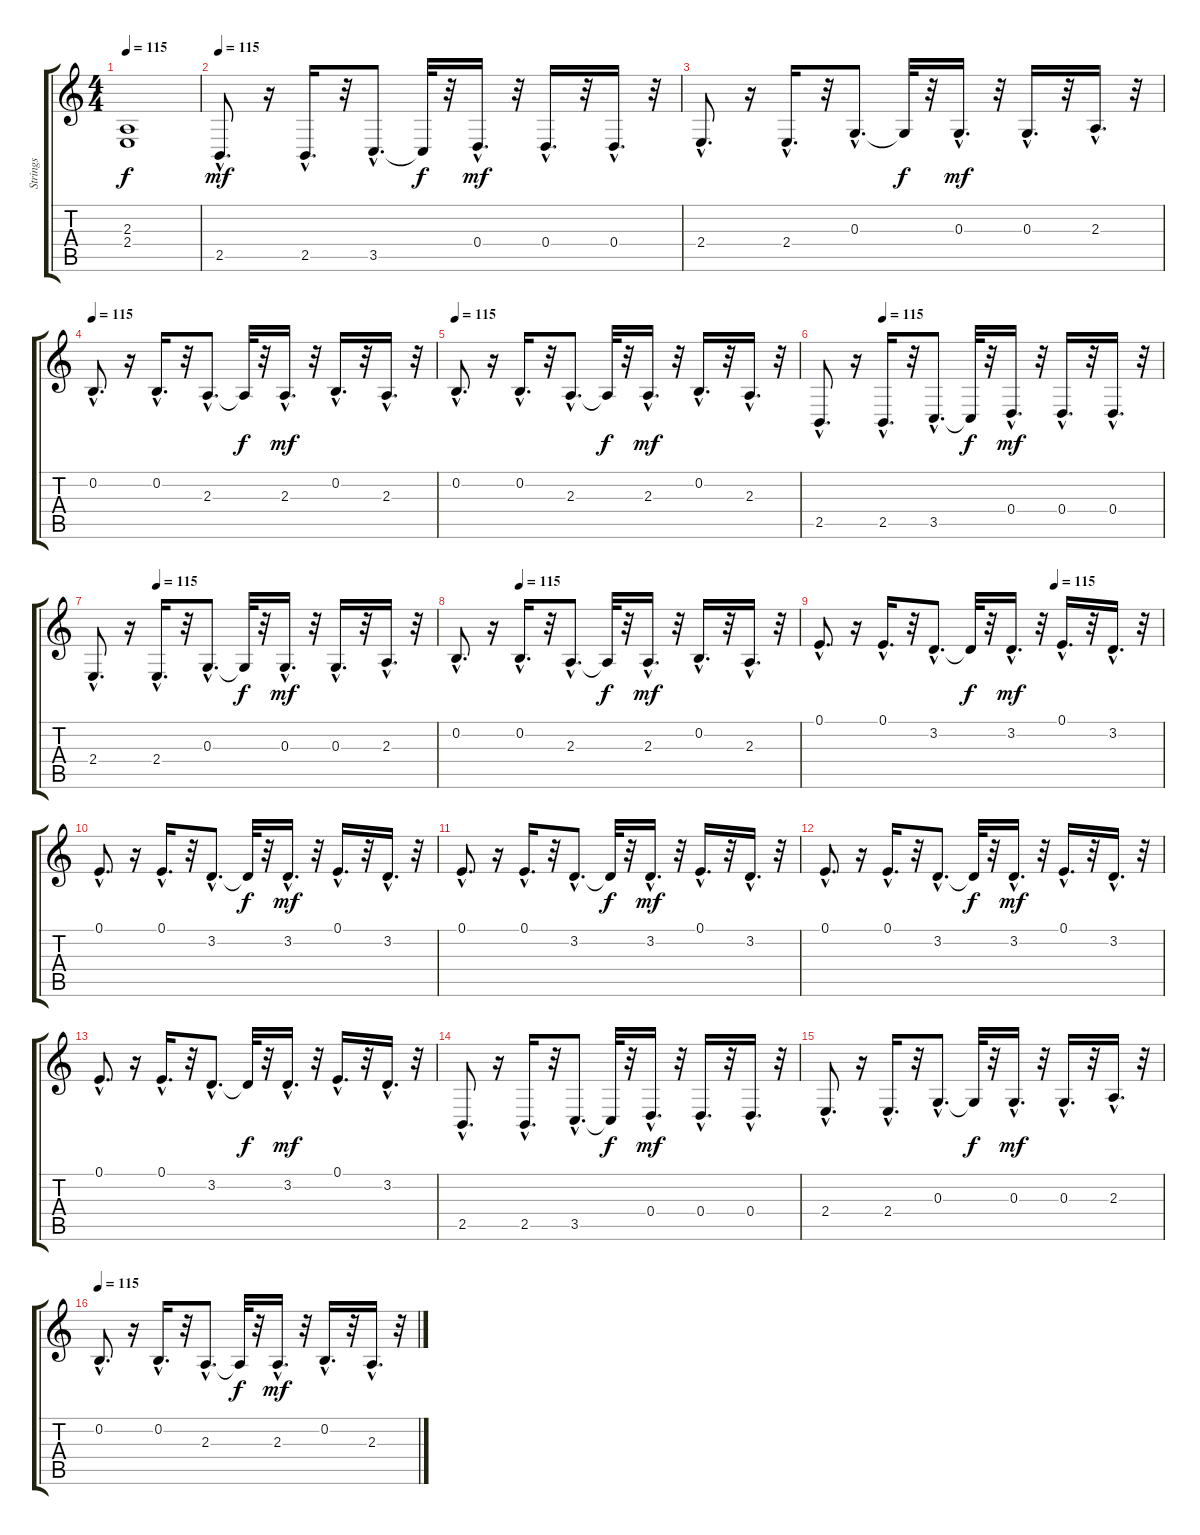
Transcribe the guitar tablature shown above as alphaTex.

\track ("Strings" "Strings") {instrument stringensemble1}
\staff {score tabs}
\tuning (E4 B3 G3 D3 A2 E2) {hide}
\ts (4 4)
\tempo 115
\clef g2
\ks c
(2.3{t} 2.4{t}).1{dy f} |
\tempo 115
2.5{hac}.8{d dy mf} r.16 2.5{hac}.16{d} r.32 3.5{hac}.8{d} 3.5{t}.32{dy f} r.32 0.4{hac}.16{d dy mf} r.32 0.4{hac}.16{d} r.32 0.4{hac}.16{d} r.32 |
2.4{hac}.8{d} r.16 2.4{hac}.16{d} r.32 0.3{hac}.8{d} 0.3{t}.32{dy f} r.32 0.3{hac}.16{d dy mf} r.32 0.3{hac}.16{d} r.32 2.3{hac}.16{d} r.32 |
\tempo 115
0.2{hac}.8{d} r.16 0.2{hac}.16{d} r.32 2.3{hac}.8{d} 2.3{t}.32{dy f} r.32 2.3{hac}.16{d dy mf} r.32 0.2{hac}.16{d} r.32 2.3{hac}.16{d} r.32 |
\tempo 115
0.2{hac}.8{d} r.16 0.2{hac}.16{d} r.32 2.3{hac}.8{d} 2.3{t}.32{dy f} r.32 2.3{hac}.16{d dy mf} r.32 0.2{hac}.16{d} r.32 2.3{hac}.16{d} r.32 |
\tempo (115 0.1875)
2.5{hac}.8{d} r.16 2.5{hac}.16{d} r.32 3.5{hac}.8{d} 3.5{t}.32{dy f} r.32 0.4{hac}.16{d dy mf} r.32 0.4{hac}.16{d} r.32 0.4{hac}.16{d} r.32 |
\tempo (115 0.1875)
2.4{hac}.8{d} r.16 2.4{hac}.16{d} r.32 0.3{hac}.8{d} 0.3{t}.32{dy f} r.32 0.3{hac}.16{d dy mf} r.32 0.3{hac}.16{d} r.32 2.3{hac}.16{d} r.32 |
\tempo (115 0.1875)
0.2{hac}.8{d} r.16 0.2{hac}.16{d} r.32 2.3{hac}.8{d} 2.3{t}.32{dy f} r.32 2.3{hac}.16{d dy mf} r.32 0.2{hac}.16{d} r.32 2.3{hac}.16{d} r.32 |
\tempo (115 0.6875)
0.1{hac}.8{d} r.16 0.1{hac}.16{d} r.32 3.2{hac}.8{d} 3.2{t}.32{dy f} r.32 3.2{hac}.16{d dy mf} r.32 0.1{hac}.16{d} r.32 3.2{hac}.16{d} r.32 |
0.1{hac}.8{d} r.16 0.1{hac}.16{d} r.32 3.2{hac}.8{d} 3.2{t}.32{dy f} r.32 3.2{hac}.16{d dy mf} r.32 0.1{hac}.16{d} r.32 3.2{hac}.16{d} r.32 |
0.1{hac}.8{d} r.16 0.1{hac}.16{d} r.32 3.2{hac}.8{d} 3.2{t}.32{dy f} r.32 3.2{hac}.16{d dy mf} r.32 0.1{hac}.16{d} r.32 3.2{hac}.16{d} r.32 |
0.1{hac}.8{d} r.16 0.1{hac}.16{d} r.32 3.2{hac}.8{d} 3.2{t}.32{dy f} r.32 3.2{hac}.16{d dy mf} r.32 0.1{hac}.16{d} r.32 3.2{hac}.16{d} r.32 |
0.1{hac}.8{d} r.16 0.1{hac}.16{d} r.32 3.2{hac}.8{d} 3.2{t}.32{dy f} r.32 3.2{hac}.16{d dy mf} r.32 0.1{hac}.16{d} r.32 3.2{hac}.16{d} r.32 |
2.5{hac}.8{d} r.16 2.5{hac}.16{d} r.32 3.5{hac}.8{d} 3.5{t}.32{dy f} r.32 0.4{hac}.16{d dy mf} r.32 0.4{hac}.16{d} r.32 0.4{hac}.16{d} r.32 |
2.4{hac}.8{d} r.16 2.4{hac}.16{d} r.32 0.3{hac}.8{d} 0.3{t}.32{dy f} r.32 0.3{hac}.16{d dy mf} r.32 0.3{hac}.16{d} r.32 2.3{hac}.16{d} r.32 |
\tempo 115
0.2{hac}.8{d} r.16 0.2{hac}.16{d} r.32 2.3{hac}.8{d} 2.3{t}.32{dy f} r.32 2.3{hac}.16{d dy mf} r.32 0.2{hac}.16{d} r.32 2.3{hac}.16{d} r.32
